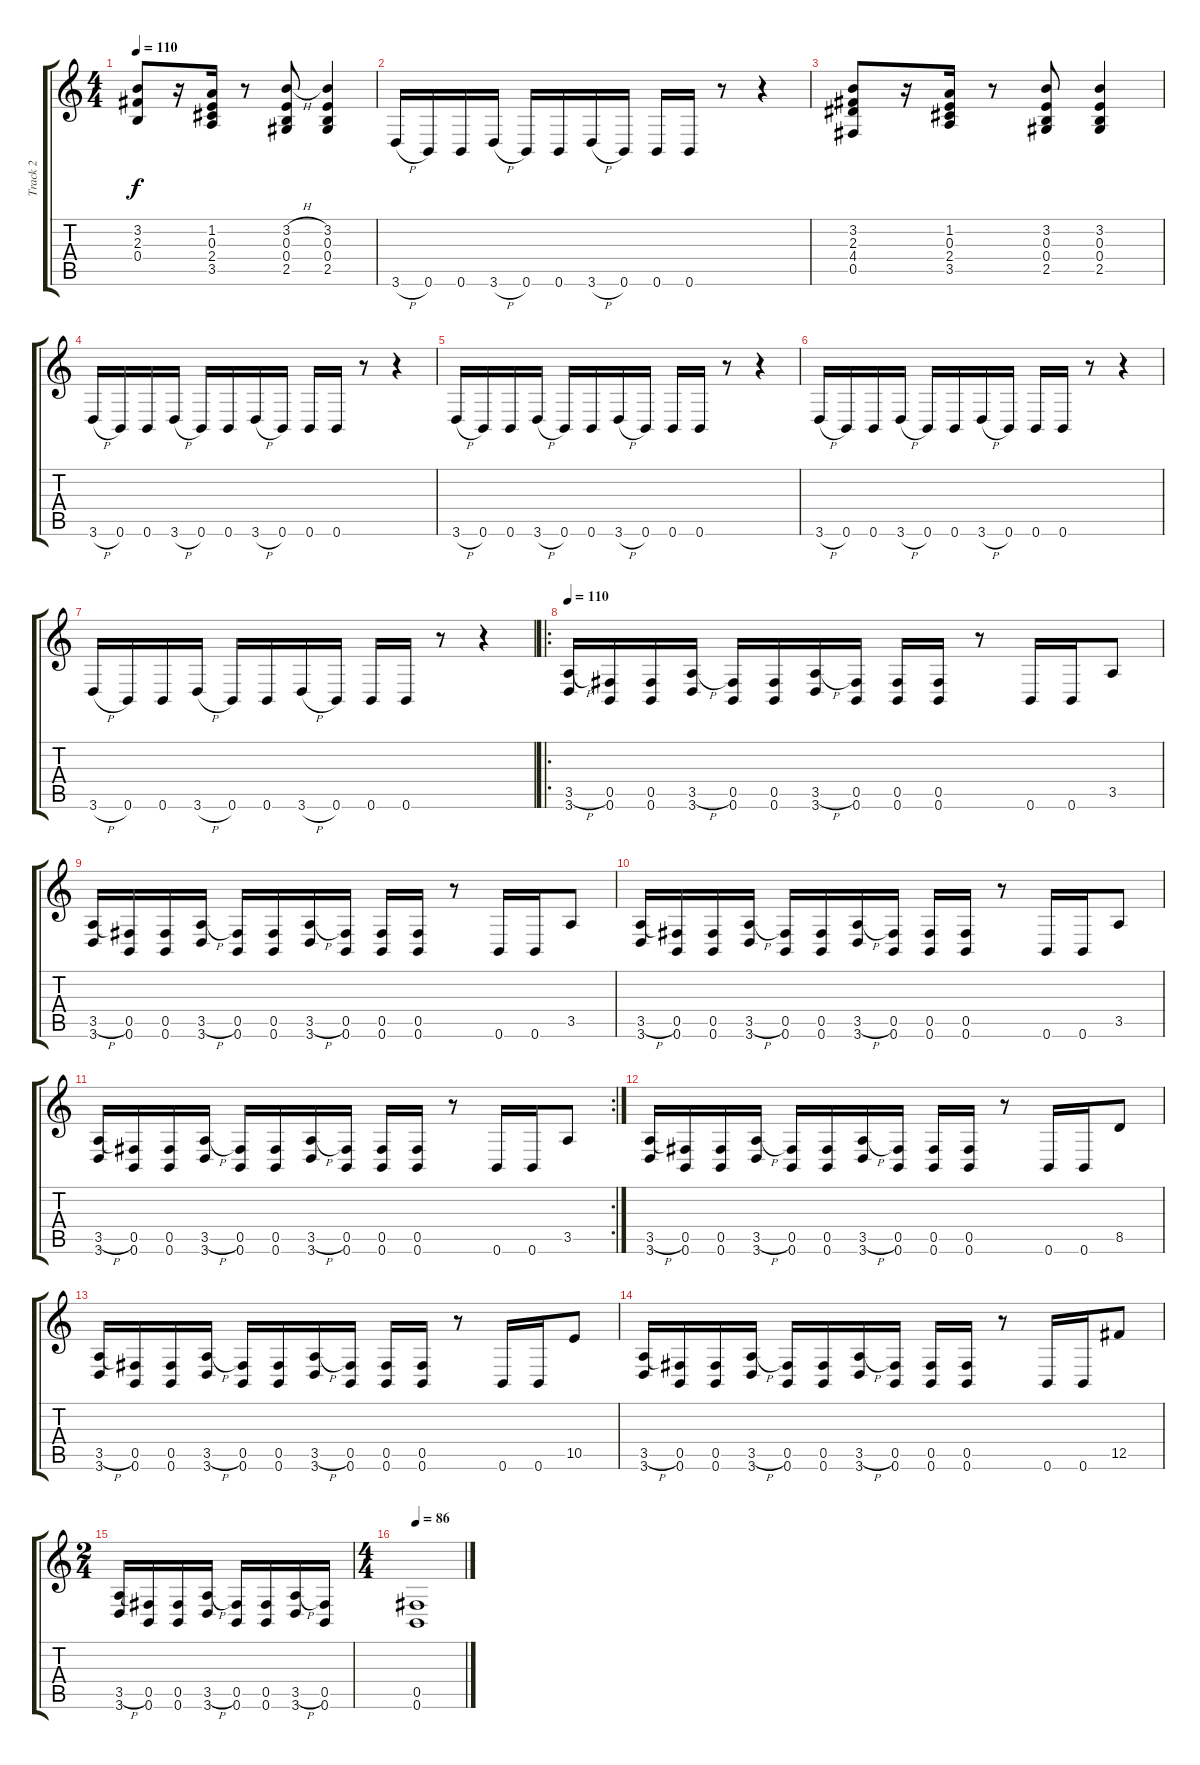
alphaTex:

\track ("Track 2" "Track 2") {instrument distortionguitar}
\staff {score tabs}
\tuning (Db4 Ab3 E3 B2 Gb2 B1) {hide}
\ts (4 4)
\tempo 110
\clef g2
\ks c
(3.2 2.3 0.4).8{dy f} r.16 (1.2 0.3 2.4 3.5).16 r.8 (3.2{h} 0.3 0.4 2.5).8 (3.2 0.3 0.4 2.5).4 |
3.6{h}.16 0.6.16 0.6.16 3.6{h}.16 0.6.16 0.6.16 3.6{h}.16 0.6.16 0.6.16 0.6.16 r.8 r.4 |
(3.2 2.3 4.4 0.5).8 r.16 (1.2 0.3 2.4 3.5).16 r.8 (3.2 0.3 0.4 2.5).8 (3.2 0.3 0.4 2.5).4 |
3.6{h}.16 0.6.16 0.6.16 3.6{h}.16 0.6.16 0.6.16 3.6{h}.16 0.6.16 0.6.16 0.6.16 r.8 r.4 |
3.6{h}.16 0.6.16 0.6.16 3.6{h}.16 0.6.16 0.6.16 3.6{h}.16 0.6.16 0.6.16 0.6.16 r.8 r.4 |
3.6{h}.16 0.6.16 0.6.16 3.6{h}.16 0.6.16 0.6.16 3.6{h}.16 0.6.16 0.6.16 0.6.16 r.8 r.4 |
3.6{h}.16 0.6.16 0.6.16 3.6{h}.16 0.6.16 0.6.16 3.6{h}.16 0.6.16 0.6.16 0.6.16 r.8 r.4 |
\ro
\tempo 110
(3.5{h} 3.6).16 (0.5 0.6).16 (0.5 0.6).16 (3.5{h} 3.6).16 (0.5 0.6).16 (0.5 0.6).16 (3.5{h} 3.6).16 (0.5 0.6).16 (0.5 0.6).16 (0.5 0.6).16 r.8 0.6.16{instrument electricguitarmuted} 0.6.16 3.5.8{instrument distortionguitar} |
(3.5{h} 3.6).16 (0.5 0.6).16 (0.5 0.6).16 (3.5{h} 3.6).16 (0.5 0.6).16 (0.5 0.6).16 (3.5{h} 3.6).16 (0.5 0.6).16 (0.5 0.6).16 (0.5 0.6).16 r.8 0.6.16{instrument electricguitarmuted} 0.6.16 3.5.8{instrument distortionguitar} |
(3.5{h} 3.6).16 (0.5 0.6).16 (0.5 0.6).16 (3.5{h} 3.6).16 (0.5 0.6).16 (0.5 0.6).16 (3.5{h} 3.6).16 (0.5 0.6).16 (0.5 0.6).16 (0.5 0.6).16 r.8 0.6.16{instrument electricguitarmuted} 0.6.16 3.5.8{instrument distortionguitar} |
\rc 2
(3.5{h} 3.6).16 (0.5 0.6).16 (0.5 0.6).16 (3.5{h} 3.6).16 (0.5 0.6).16 (0.5 0.6).16 (3.5{h} 3.6).16 (0.5 0.6).16 (0.5 0.6).16 (0.5 0.6).16 r.8 0.6.16{instrument electricguitarmuted} 0.6.16 3.5.8{instrument distortionguitar} |
(3.5{h} 3.6).16 (0.5 0.6).16 (0.5 0.6).16 (3.5{h} 3.6).16 (0.5 0.6).16 (0.5 0.6).16 (3.5{h} 3.6).16 (0.5 0.6).16 (0.5 0.6).16 (0.5 0.6).16 r.8 0.6.16{instrument electricguitarmuted} 0.6.16 8.5.8{instrument distortionguitar} |
(3.5{h} 3.6).16 (0.5 0.6).16 (0.5 0.6).16 (3.5{h} 3.6).16 (0.5 0.6).16 (0.5 0.6).16 (3.5{h} 3.6).16 (0.5 0.6).16 (0.5 0.6).16 (0.5 0.6).16 r.8 0.6.16{instrument electricguitarmuted} 0.6.16 10.5.8{instrument distortionguitar} |
(3.5{h} 3.6).16 (0.5 0.6).16 (0.5 0.6).16 (3.5{h} 3.6).16 (0.5 0.6).16 (0.5 0.6).16 (3.5{h} 3.6).16 (0.5 0.6).16 (0.5 0.6).16 (0.5 0.6).16 r.8 0.6.16{instrument electricguitarmuted} 0.6.16 12.5.8{instrument distortionguitar} |
\ts (2 4)
(3.5{h} 3.6).16 (0.5 0.6).16 (0.5 0.6).16 (3.5{h} 3.6).16 (0.5 0.6).16 (0.5 0.6).16 (3.5{h} 3.6).16 (0.5 0.6).16 |
\ts (4 4)
\tempo 86
(0.5 0.6).1
